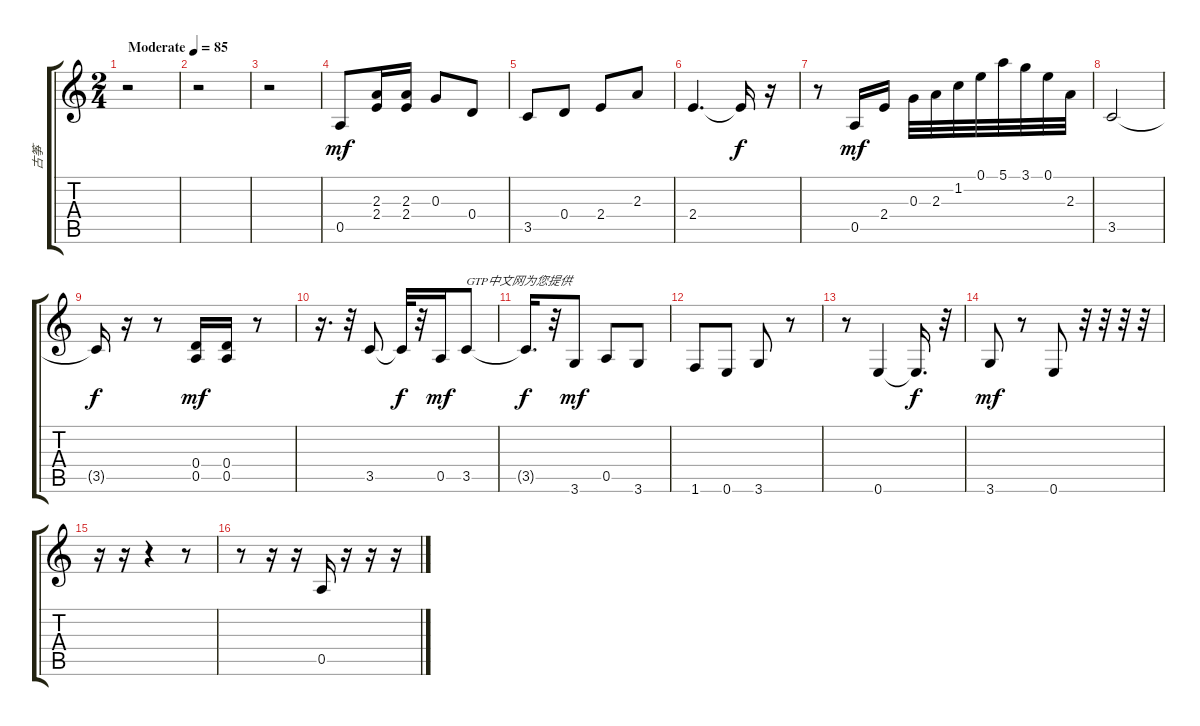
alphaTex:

\track ("古筝" "古筝") {instrument acousticguitarsteel}
\staff {score tabs}
\tuning (E4 B3 G3 D3 A2 E2) {hide}
\ts (2 4)
\tempo (85 "Moderate")
\clef g2
\ks c
r.2{dy mf instrument acousticguitarsteel} |
r.2 |
r.2 |
0.5.8 (2.3 2.4).16 (2.3 2.4).16 0.3.8 0.4.8 |
3.5.8 0.4.8 2.4.8 2.3.8 |
2.4.4{d} 2.4{t}.16{dy f} r.16 |
r.8 0.5.16{dy mf} 2.4.16 0.3.32 2.3.32 1.2.32 0.1.32 5.1.32 3.1.32 0.1.32 2.3.32 |
3.5.2 |
3.5{t}.16{dy f} r.16 r.8 (0.4 0.5).16{dy mf} (0.4 0.5).16 r.8 |
r.16{d} r.32 3.5.8 3.5{t}.32{dy f} r.32 0.5.16{dy mf} 3.5.8{txt "GTP中文网为您提供"} |
3.5{t}.16{d dy f} r.32 3.6.8{dy mf} 0.5.8 3.6.8 |
1.6.8 0.6.8 3.6.8 r.8 |
r.8 0.6.4 0.6{t}.16{d dy f} r.32 |
3.6.8{dy mf} r.8 0.6.8 r.32 r.32 r.32 r.32 |
r.16 r.16 r.4 r.8 |
r.8 r.16 r.16 0.5.16 r.16 r.16 r.16
